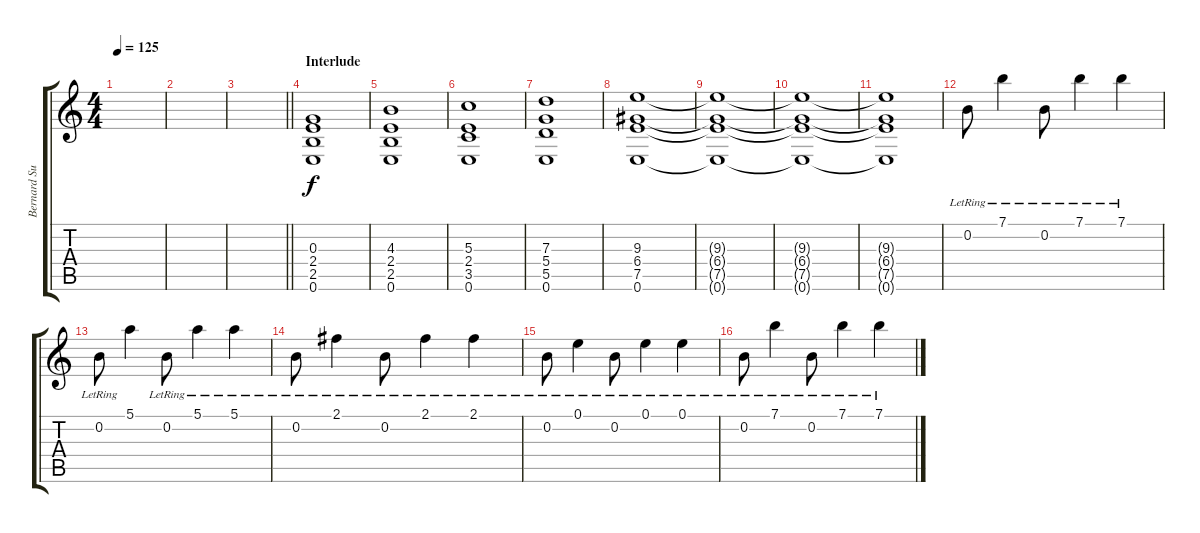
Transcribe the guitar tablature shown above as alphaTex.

\track ("Bernard Sumner" "Bernard Su") {instrument overdrivenguitar}
\staff {score tabs}
\tuning (E4 B3 G3 D3 A2 E2) {hide}
\ts (4 4)
\tempo 125
\clef g2
\ks c
|
|
\barLineRight lightlight
|
\section ("" "Interlude")
(0.3 2.4 2.5 0.6).1 |
(4.3 2.4 2.5 0.6).1 |
(5.3 2.4 3.5 0.6).1 |
(7.3 5.4 5.5 0.6).1 |
(9.3 6.4 7.5 0.6).1 |
(9.3{t} 6.4{t} 7.5{t} 0.6{t}).1 |
(9.3{t} 6.4{t} 7.5{t} 0.6{t}).1 |
(9.3{t} 6.4{t} 7.5{t} 0.6{t}).1 |
0.2{lr}.8 7.1{lr}.4 0.2{lr}.8 7.1{lr}.4 7.1{lr}.4 |
0.2{lr}.8 5.1.4 0.2{lr}.8 5.1{lr}.4 5.1{lr}.4 |
0.2{lr}.8 2.1{lr}.4 0.2{lr}.8 2.1{lr}.4 2.1{lr}.4 |
0.2{lr}.8 0.1{lr}.4 0.2{lr}.8 0.1{lr}.4 0.1{lr}.4 |
0.2{lr}.8 7.1{lr}.4 0.2{lr}.8 7.1{lr}.4 7.1{lr}.4
